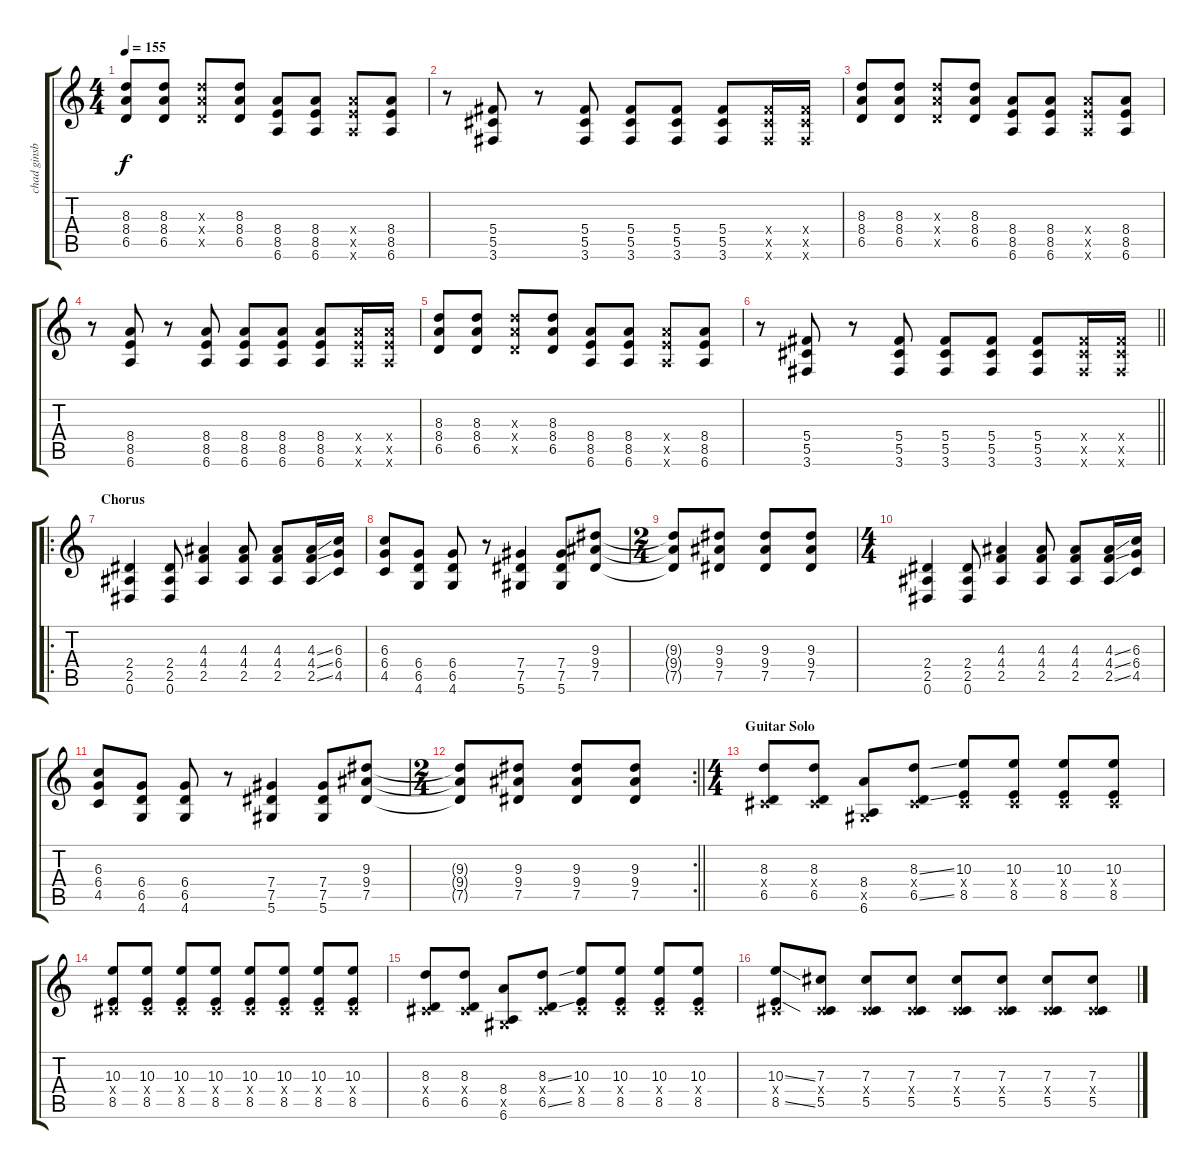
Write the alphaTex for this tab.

\track ("chad ginsburg" "chad ginsb") {instrument distortionguitar}
\staff {score tabs}
\tuning (Eb4 Bb3 Gb3 Db3 Ab2 Eb2) {hide}
\ts (4 4)
\tempo 155
\clef g2
\ks c
(8.3 8.4 6.5).8{dy f} (8.3 8.4 6.5).8 (8.3{x} 8.4{x} 6.5{x}).8 (8.3 8.4 6.5).8 (8.4 8.5 6.6).8 (8.4 8.5 6.6).8 (8.4{x} 8.5{x} 6.6{x}).8 (8.4 8.5 6.6).8 |
r.8 (5.4 5.5 3.6).8 r.8 (5.4 5.5 3.6).8 (5.4 5.5 3.6).8 (5.4 5.5 3.6).8 (5.4 5.5 3.6).8 (5.4{x} 5.5{x} 3.6{x}).16 (5.4{x} 5.5{x} 3.6{x}).16 |
(8.3 8.4 6.5).8 (8.3 8.4 6.5).8 (8.3{x} 8.4{x} 6.5{x}).8 (8.3 8.4 6.5).8 (8.4 8.5 6.6).8 (8.4 8.5 6.6).8 (8.4{x} 8.5{x} 6.6{x}).8 (8.4 8.5 6.6).8 |
r.8 (8.4 8.5 6.6).8 r.8 (8.4 8.5 6.6).8 (8.4 8.5 6.6).8 (8.4 8.5 6.6).8 (8.4 8.5 6.6).8 (8.4{x} 8.5{x} 6.6{x}).16 (8.4{x} 8.5{x} 6.6{x}).16 |
(8.3 8.4 6.5).8 (8.3 8.4 6.5).8 (8.3{x} 8.4{x} 6.5{x}).8 (8.3 8.4 6.5).8 (8.4 8.5 6.6).8 (8.4 8.5 6.6).8 (8.4{x} 8.5{x} 6.6{x}).8 (8.4 8.5 6.6).8 |
\barLineRight lightlight
r.8 (5.4 5.5 3.6).8 r.8 (5.4 5.5 3.6).8 (5.4 5.5 3.6).8 (5.4 5.5 3.6).8 (5.4 5.5 3.6).8 (5.4{x} 5.5{x} 3.6{x}).16 (5.4{x} 5.5{x} 3.6{x}).16 |
\ro
\section ("" "Chorus")
(2.4 2.5 0.6).4 (2.4 2.5 0.6).8 (4.3 4.4 2.5).4 (4.3 4.4 2.5).8 (4.3 4.4 2.5).8 (4.3{ss} 4.4{ss} 2.5{ss}).16 (6.3 6.4 4.5).16 |
(6.3 6.4 4.5).8 (6.4 6.5 4.6).8 (6.4 6.5 4.6).8 r.8 (7.4 7.5 5.6).4 (7.4 7.5 5.6).8 (9.3 9.4 7.5).8 |
\ts (2 4)
(9.3{t} 9.4{t} 7.5{t}).8 (9.3 9.4 7.5).8 (9.3 9.4 7.5).8 (9.3 9.4 7.5).8 |
\ts (4 4)
(2.4 2.5 0.6).4 (2.4 2.5 0.6).8 (4.3 4.4 2.5).4 (4.3 4.4 2.5).8 (4.3 4.4 2.5).8 (4.3{ss} 4.4{ss} 2.5{ss}).16 (6.3 6.4 4.5).16 |
(6.3 6.4 4.5).8 (6.4 6.5 4.6).8 (6.4 6.5 4.6).8 r.8 (7.4 7.5 5.6).4 (7.4 7.5 5.6).8 (9.3 9.4 7.5).8 |
\rc 2
\ts (2 4)
\barLineRight lightlight
(9.3{t} 9.4{t} 7.5{t}).8 (9.3 9.4 7.5).8 (9.3 9.4 7.5).8 (9.3 9.4 7.5).8 |
\ts (4 4)
\section ("" "Guitar Solo")
(8.3 0.4{x} 6.5).8 (8.3 0.4{x} 6.5).8 (8.4 0.5{x} 6.6).8 (8.3{ss} 0.4{x} 6.5{ss}).8 (10.3 0.4{x} 8.5).8 (10.3 0.4{x} 8.5).8 (10.3 0.4{x} 8.5).8 (10.3 0.4{x} 8.5).8 |
(10.3 0.4{x} 8.5).8 (10.3 0.4{x} 8.5).8 (10.3 0.4{x} 8.5).8 (10.3 0.4{x} 8.5).8 (10.3 0.4{x} 8.5).8 (10.3 0.4{x} 8.5).8 (10.3 0.4{x} 8.5).8 (10.3 0.4{x} 8.5).8 |
(8.3 0.4{x} 6.5).8 (8.3 0.4{x} 6.5).8 (8.4 0.5{x} 6.6).8 (8.3{ss} 0.4{x} 6.5{ss}).8 (10.3 0.4{x} 8.5).8 (10.3 0.4{x} 8.5).8 (10.3 0.4{x} 8.5).8 (10.3 0.4{x} 8.5).8 |
(10.3{ss} 0.4{x} 8.5{ss}).8 (7.3 0.4{x} 5.5).8 (7.3 0.4{x} 5.5).8 (7.3 0.4{x} 5.5).8 (7.3 0.4{x} 5.5).8 (7.3 0.4{x} 5.5).8 (7.3 0.4{x} 5.5).8 (7.3 0.4{x} 5.5).8
